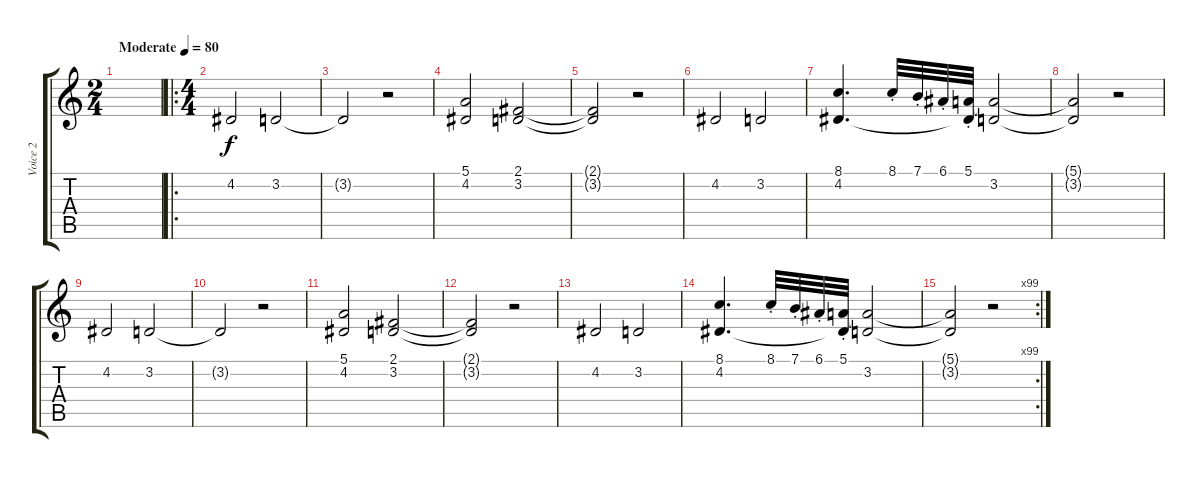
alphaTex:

\track ("Voice 2" "Voice 2") {instrument choiraahs}
\staff {score tabs}
\tuning (E4 B3 G3 D3 A2 E2) {hide}
\ts (2 4)
\tempo (80 "Moderate")
\clef g2
\ks c
|
\ro
\ts (4 4)
4.2.2{volume 13} 3.2.2 |
3.2{t}.2{volume 0} r.2 |
(5.1 4.2).2{volume 13} (2.1 3.2).2 |
(2.1{t} 3.2{t}).2{volume 0} r.2 |
4.2.2{volume 13} 3.2.2 |
(8.1 4.2).4{d volume 13} 8.1{st}.32 7.1{st}.32 6.1{st}.32 (5.1{st} 4.2{t}).32 (5.1{t} 3.2).2 |
(5.1{t} 3.2{t}).2{volume 0} r.2 |
4.2.2{volume 13} 3.2.2 |
3.2{t}.2{volume 0} r.2 |
(5.1 4.2).2{volume 13} (2.1 3.2).2 |
(2.1{t} 3.2{t}).2{volume 0} r.2 |
4.2.2{volume 13} 3.2.2 |
(8.1 4.2).4{d volume 13} 8.1{st}.32 7.1{st}.32 6.1{st}.32 (5.1{st} 4.2{t}).32 (5.1{t} 3.2).2 |
\rc 99
(5.1{t} 3.2{t}).2{volume 0} r.2
